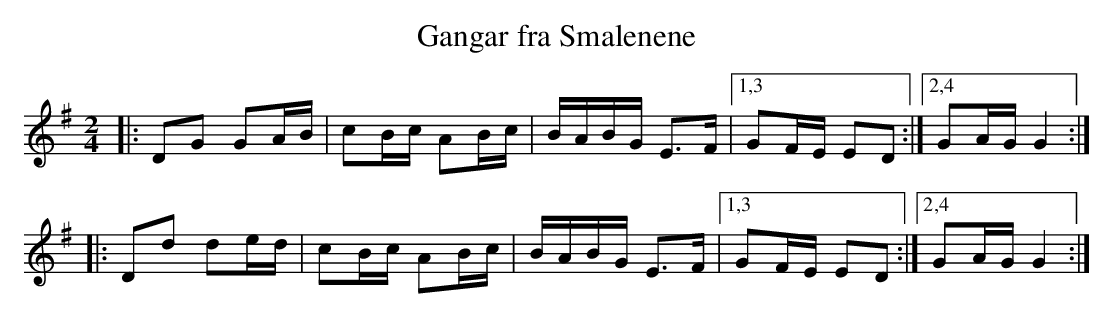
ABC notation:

X:1
T:Gangar fra Smalenene
M:2/4
L:1/16
K:G
|: D2G2 G2AB | c2Bc A2Bc | BABG E3F |[1,3 G2FE E2D2 :|[2,4 G2AG G4 :|
|: D2d2 d2ed | c2Bc A2Bc | BABG E3F |[1,3 G2FE E2D2 :|[2,4 G2AG G4 :|
